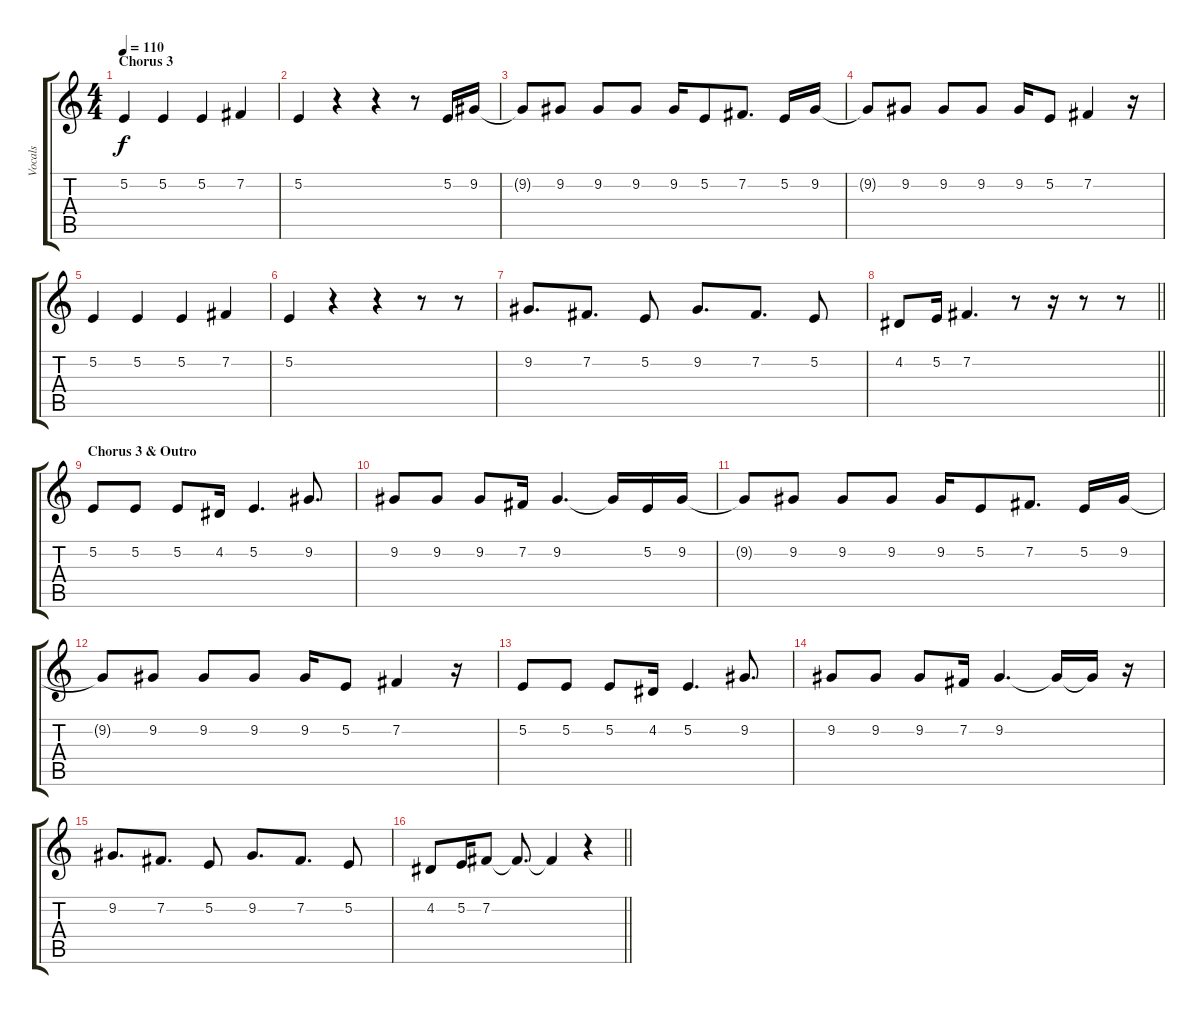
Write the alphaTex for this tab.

\track ("Vocals" "Vocals") {instrument lead2sawtooth}
\staff {score tabs}
\tuning (E4 B3 G3 D3 A2 E2) {hide}
\ts (4 4)
\section ("" "Chorus 3")
\tempo 110
\clef g2
\ks c
5.2.4{dy f} 5.2.4 5.2.4 7.2.4 |
5.2.4 r.4 r.4 r.8 5.2.16 9.2.16 |
9.2{t}.8 9.2.8 9.2.8 9.2.8 9.2.16 5.2.8 7.2.8{d} 5.2.16 9.2.16 |
9.2{t}.8 9.2.8 9.2.8 9.2.8 9.2.16 5.2.8 7.2.4 r.16 |
5.2.4 5.2.4 5.2.4 7.2.4 |
5.2.4 r.4 r.4 r.8 r.8 |
9.2.8{d} 7.2.8{d} 5.2.8 9.2.8{d} 7.2.8{d} 5.2.8 |
\barLineRight lightlight
4.2.8 5.2.16 7.2.4{d} r.8 r.16 r.8 r.8 |
\section ("" "Chorus 3 & Outro")
5.2.8 5.2.8 5.2.8 4.2.16 5.2.4{d} 9.2.8{d} |
9.2.8 9.2.8 9.2.8 7.2.16 9.2.4{d} 9.2{t}.16 5.2.16 9.2.16 |
9.2{t}.8 9.2.8 9.2.8 9.2.8 9.2.16 5.2.8 7.2.8{d} 5.2.16 9.2.16 |
9.2{t}.8 9.2.8 9.2.8 9.2.8 9.2.16 5.2.8 7.2.4 r.16 |
5.2.8 5.2.8 5.2.8 4.2.16 5.2.4{d} 9.2.8{d} |
9.2.8 9.2.8 9.2.8 7.2.16 9.2.4{d} 9.2{t}.16 9.2{t}.16 r.16 |
9.2.8{d} 7.2.8{d} 5.2.8 9.2.8{d} 7.2.8{d} 5.2.8 |
\barLineRight lightlight
4.2.8 5.2.16 7.2.8 7.2{t}.8{d} 7.2{t}.4 r.4
